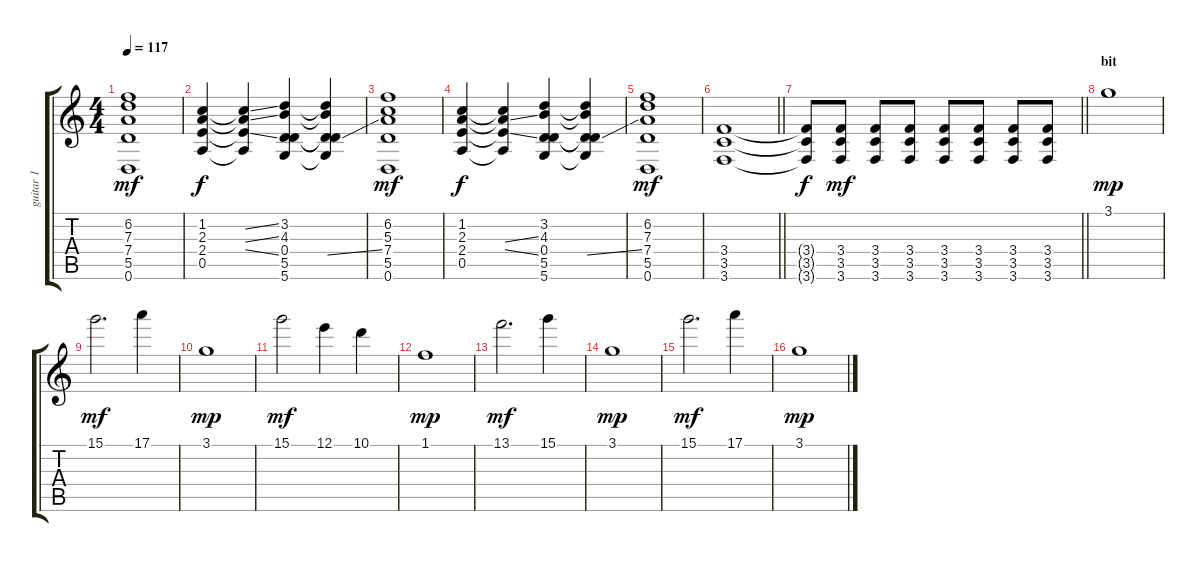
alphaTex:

\track ("guitar 1" "guitar 1") {instrument acousticguitarsteel}
\staff {score tabs}
\tuning (E4 B3 G3 D3 A2 D2) {hide}
\ts (4 4)
\tempo 117
\clef g2
\ks c
(6.2 7.3 7.4 5.5 0.6).1{dy mf} |
(1.2 2.3 2.4 0.5).4{dy f volume 7} (1.2{ss t} 2.3{ss t} 2.4{ss t} 0.5{t}).4{volume 12} (3.2 4.3 0.4 5.5 5.6).4{volume 6} (3.2{t} 4.3{t} 0.4{ss t} 5.5{t} 5.6{t}).4{volume 12} |
(6.2 5.3 7.4 5.5 0.6).1{dy mf} |
(1.2 2.3 2.4 0.5).4{dy f volume 7} (1.2{t} 2.3{ss t} 2.4{ss t} 0.5{t}).4{volume 12} (3.2 4.3 0.4 5.5 5.6).4{volume 6} (3.2{t} 4.3{t} 0.4{ss t} 5.5{t} 5.6{t}).4{volume 12} |
(6.2 7.3 7.4 5.5 0.6).1{dy mf} |
\barLineRight lightlight
(3.4 3.5 3.6).1 |
\barLineRight lightlight
(3.4{t} 3.5{t} 3.6{t}).8{dy f} (3.4 3.5 3.6).8{dy mf} (3.4 3.5 3.6).8 (3.4 3.5 3.6).8 (3.4 3.5 3.6).8 (3.4 3.5 3.6).8 (3.4 3.5 3.6).8 (3.4 3.5 3.6).8 |
\section ("" "bit")
3.1.1{dy mp instrument distortionguitar} |
15.1.2{d dy mf} 17.1.4 |
3.1.1{dy mp} |
15.1.2{dy mf} 12.1.4 10.1.4 |
1.1.1{dy mp} |
13.1.2{d dy mf} 15.1.4 |
3.1.1{dy mp} |
15.1.2{d dy mf} 17.1.4 |
3.1.1{dy mp}
